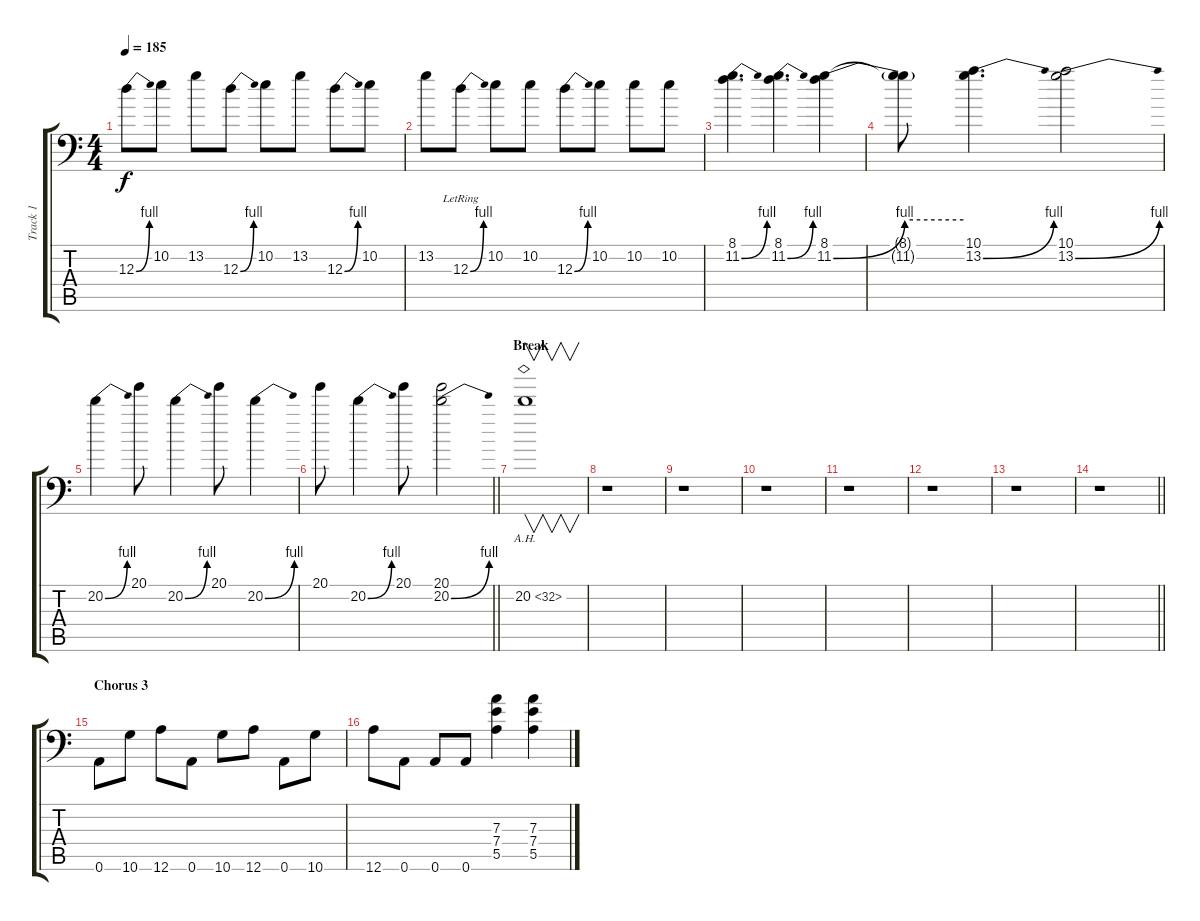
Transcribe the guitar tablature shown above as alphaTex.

\track ("Track 1" "Track 1") {instrument distortionguitar}
\staff {score tabs}
\tuning (B3 Gb3 D3 A2 E2 A1) {hide}
\ts (4 4)
\tempo 185
\clef f4
\ks c
12.3{be (bend 0 0 60 4)}.8{dy f} 10.2.8 13.2.8 12.3{be (bend 0 0 60 4)}.8 10.2.8 13.2.8 12.3{be (bend 0 0 60 4)}.8 10.2.8 |
13.2.8 12.3{be (bend 0 0 60 4) lr}.8 10.2.8 10.2.8 12.3{be (bend 0 0 60 4)}.8 10.2.8 10.2.8 10.2.8 |
(8.1 11.2{be (bend 0 0 60 4)}).4{d} (8.1 11.2{be (bend 0 0 60 4)}).4{d} (8.1 11.2{be (bend 0 0 60 4)}).4 |
(8.1{t} 11.2{be (hold 0 4 60 4) t}).8 (10.1 13.2{be (bend 0 0 60 4)}).4{d} (10.1 13.2{be (bend 0 0 60 4)}).2 |
20.2{be (bend 0 0 60 4)}.4 20.1.8 20.2{be (bend 0 0 60 4)}.4 20.1.8 20.2{be (bend 0 0 60 4)}.4 |
\barLineRight lightlight
20.1.8 20.2{be (bend 0 0 60 4)}.4 20.1.8 (20.1 20.2{be (bend 0 0 60 4)}).2 |
\section ("" "Break")
20.2{ah 12}.1{v} |
r.1 |
r.1 |
r.1 |
r.1 |
r.1 |
r.1 |
\barLineRight lightlight
r.1 |
\section ("" "Chorus 3")
0.6.8 10.6.8 12.6.8 0.6.8 10.6.8 12.6.8 0.6.8 10.6.8 |
12.6.8 0.6.8 0.6.8 0.6.8 (7.3 7.4 5.5).4 (7.3 7.4 5.5).4
